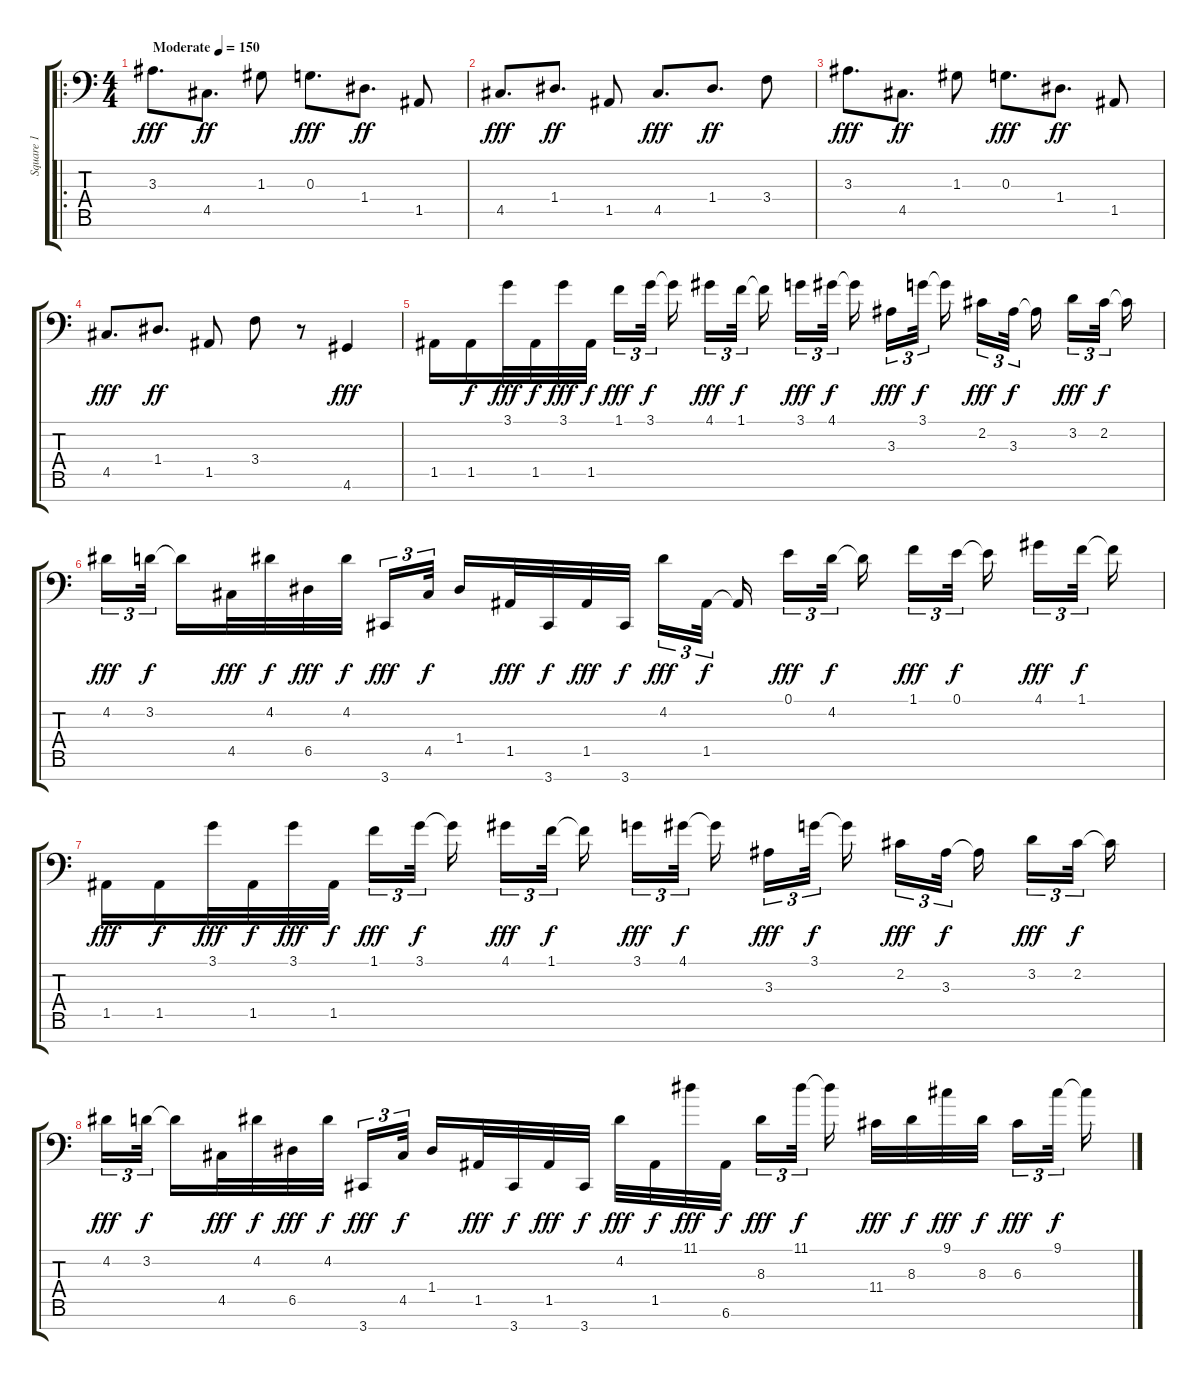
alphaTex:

\track ("Square 1" "Square 1") {instrument lead1square}
\staff {score tabs}
\tuning (E4 B3 G3 D3 A2 E2 Bb1) {hide}
\ro
\ts (4 4)
\tempo (150 "Moderate")
\clef f4
\ks c
3.3.8{d dy fff instrument lead1square} 4.5.8{d dy ff} 1.3.8 0.3.8{d dy fff} 1.4.8{d dy ff} 1.5.8 |
4.5.8{d dy fff} 1.4.8{d dy ff} 1.5.8 4.5.8{d dy fff} 1.4.8{d dy ff} 3.4.8 |
3.3.8{d dy fff} 4.5.8{d dy ff} 1.3.8 0.3.8{d dy fff} 1.4.8{d dy ff} 1.5.8 |
4.5.8{d dy fff} 1.4.8{d dy ff} 1.5.8 3.4.8 r.8 4.6.4{dy fff} |
1.5.16 1.5.16{dy f} 3.1.32{dy fff} 1.5.32{dy f} 3.1.32{dy fff} 1.5.32{dy f} 1.1.16{tu (3 2) dy fff} 3.1.32{tu (3 2) dy f beam splitsecondary} 3.1{t}.16{beam splitsecondary} 4.1.16{tu (3 2) dy fff} 1.1.32{tu (3 2) dy f beam splitsecondary} 1.1{t}.16 3.1.16{tu (3 2) dy fff} 4.1.32{tu (3 2) dy f beam splitsecondary} 4.1{t}.16{beam splitsecondary} 3.3.16{tu (3 2) dy fff} 3.1.32{tu (3 2) dy f beam splitsecondary} 3.1{t}.16 2.2.16{tu (3 2) dy fff} 3.3.32{tu (3 2) dy f beam splitsecondary} 3.3{t}.16{beam splitsecondary} 3.2.16{tu (3 2) dy fff} 2.2.32{tu (3 2) dy f beam splitsecondary} 2.2{t}.16 |
4.2.16{tu (3 2) dy fff} 3.2.32{tu (3 2) dy f beam splitsecondary} 3.2{t}.16 4.5.32{dy fff} 4.2.32{dy f} 6.5.32{dy fff} 4.2.32{dy f} 3.7.16{tu (3 2) dy fff} 4.5.32{tu (3 2) dy f beam splitsecondary} 1.4.16 1.5.32{dy fff} 3.7.32{dy f} 1.5.32{dy fff} 3.7.32{dy f} 4.2.16{tu (3 2) dy fff} 1.5.32{tu (3 2) dy f beam splitsecondary} 1.5{t}.16{beam splitsecondary} 0.1.16{tu (3 2) dy fff} 4.2.32{tu (3 2) dy f beam splitsecondary} 4.2{t}.16 1.1.16{tu (3 2) dy fff} 0.1.32{tu (3 2) dy f beam splitsecondary} 0.1{t}.16{beam splitsecondary} 4.1.16{tu (3 2) dy fff} 1.1.32{tu (3 2) dy f beam splitsecondary} 1.1{t}.16 |
1.5.16{dy fff} 1.5.16{dy f} 3.1.32{dy fff} 1.5.32{dy f} 3.1.32{dy fff} 1.5.32{dy f} 1.1.16{tu (3 2) dy fff} 3.1.32{tu (3 2) dy f beam splitsecondary} 3.1{t}.16{beam splitsecondary} 4.1.16{tu (3 2) dy fff} 1.1.32{tu (3 2) dy f beam splitsecondary} 1.1{t}.16 3.1.16{tu (3 2) dy fff} 4.1.32{tu (3 2) dy f beam splitsecondary} 4.1{t}.16{beam splitsecondary} 3.3.16{tu (3 2) dy fff} 3.1.32{tu (3 2) dy f beam splitsecondary} 3.1{t}.16 2.2.16{tu (3 2) dy fff} 3.3.32{tu (3 2) dy f beam splitsecondary} 3.3{t}.16{beam splitsecondary} 3.2.16{tu (3 2) dy fff} 2.2.32{tu (3 2) dy f beam splitsecondary} 2.2{t}.16 |
4.2.16{tu (3 2) dy fff} 3.2.32{tu (3 2) dy f beam splitsecondary} 3.2{t}.16 4.5.32{dy fff} 4.2.32{dy f} 6.5.32{dy fff} 4.2.32{dy f} 3.7.16{tu (3 2) dy fff} 4.5.32{tu (3 2) dy f beam splitsecondary} 1.4.16 1.5.32{dy fff} 3.7.32{dy f} 1.5.32{dy fff} 3.7.32{dy f} 4.2.32{dy fff} 1.5.32{dy f} 11.1.32{dy fff} 6.6.32{dy f beam splitsecondary} 8.3.16{tu (3 2) dy fff} 11.1.32{tu (3 2) dy f beam splitsecondary} 11.1{t}.16 11.4.32{dy fff} 8.3.32{dy f} 9.1.32{dy fff} 8.3.32{dy f beam splitsecondary} 6.3.16{tu (3 2) dy fff} 9.1.32{tu (3 2) dy f beam splitsecondary} 9.1{t}.16
